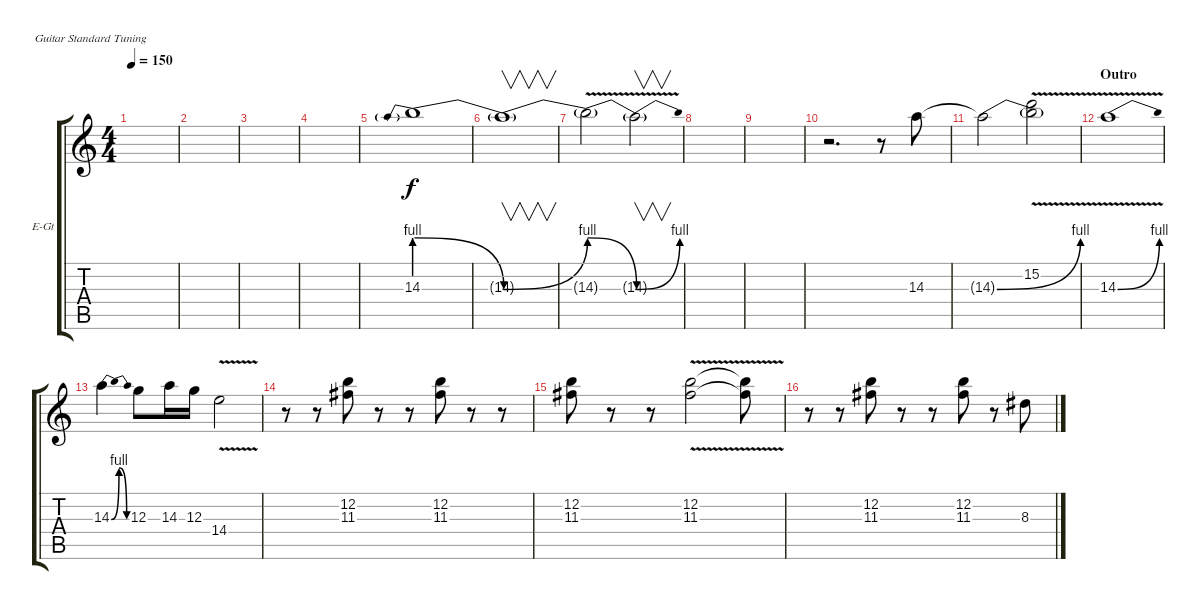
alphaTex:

\defaultSystemsLayout 4
\bracketExtendMode groupsimilarinstruments
\firstSystemTrackNameOrientation horizontal
\otherSystemsTrackNameOrientation horizontal
\track ("Electric Guitar" "E-Gt") {instrument overdrivenguitar}
\staff {score tabs}
\tuning (E4 B3 G3 D3 A2 E2)
\ts (4 4)
\tempo 150
\clef g2
\scale
0.333333
\ks c
|
\scale
0.333333 |
\scale
0.333333 |
\scale
0.333333 |
\scale
0.333333 14.3{be (prebendrelease 0 4 59.4 0)}.1 |
\scale
0.333333 14.3{be (bend 0 0 60 4) t}.1{v} |
\scale
0.333333 14.3{be (release 0 4 59.4 0) v t}.2 14.3{be (bend 0 0 60 4) t}.2{v} |
|
|
r.2{d} r.8 14.3.8 |
14.3{be (bend 0 0 59.4 4) t}.2 (15.2{v} 14.3{t}).2 |
\section ("" "Outro")
\scale
0.333333 14.3{be (bend 0 0 60 4) v}.1 |
\scale
0.333333 14.3{be (bendrelease 0 0 16.8 4 31.799999999999997 4 59.4 0)}.4 12.3.8 14.3.16 12.3.16 14.4{v}.2 |
\scale
0.333333 r.8 r.8 (11.3 12.2).8 r.8 r.8 (11.3 12.2).8 r.8 r.8 |
\scale
0.333333 (12.2 11.3).8 r.8 r.8 (11.3{v} 12.2{v}).2 (11.3{t} 12.2{t}).8 |
\scale
0.333333 r.8 r.8 (11.3 12.2).8 r.8 r.8 (11.3 12.2).8 r.8 8.3.8
